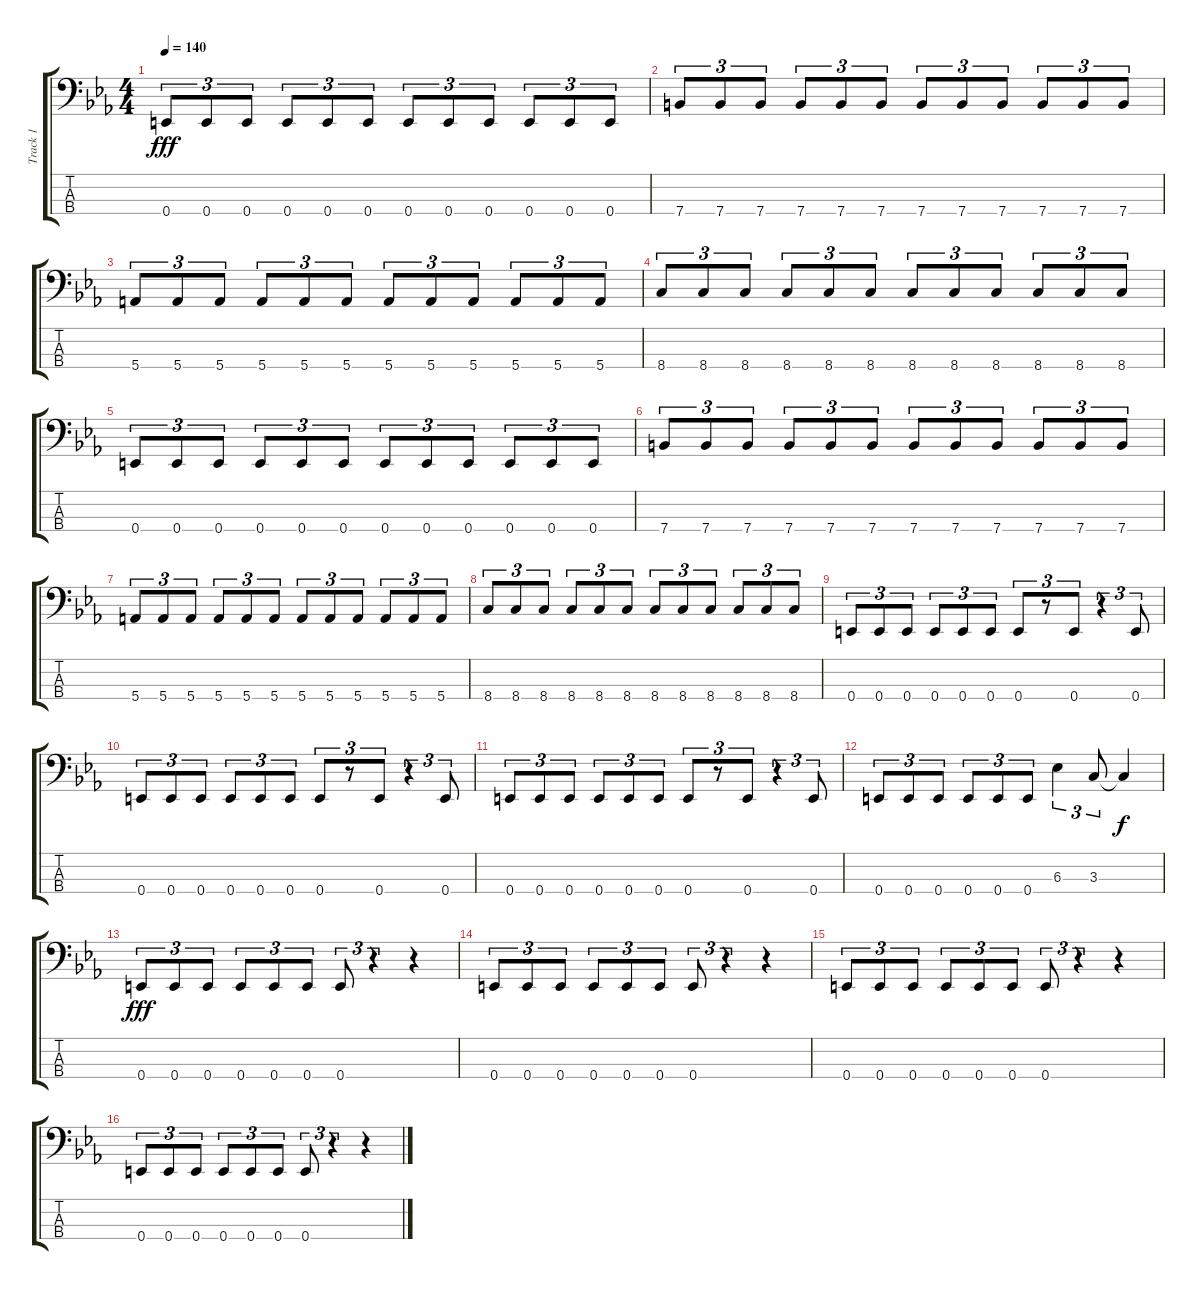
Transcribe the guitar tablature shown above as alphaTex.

\track ("Track 1" "Track 1") {instrument electricbassfinger}
\staff {score tabs}
\tuning (G2 D2 A1 E1) {hide}
\ts (4 4)
\tempo 140
\clef f4
\ks eb
0.4.8{tu (3 2) dy fff} 0.4.8{tu (3 2)} 0.4.8{tu (3 2)} 0.4.8{tu (3 2)} 0.4.8{tu (3 2)} 0.4.8{tu (3 2)} 0.4.8{tu (3 2)} 0.4.8{tu (3 2)} 0.4.8{tu (3 2)} 0.4.8{tu (3 2)} 0.4.8{tu (3 2)} 0.4.8{tu (3 2)} |
7.4.8{tu (3 2)} 7.4.8{tu (3 2)} 7.4.8{tu (3 2)} 7.4.8{tu (3 2)} 7.4.8{tu (3 2)} 7.4.8{tu (3 2)} 7.4.8{tu (3 2)} 7.4.8{tu (3 2)} 7.4.8{tu (3 2)} 7.4.8{tu (3 2)} 7.4.8{tu (3 2)} 7.4.8{tu (3 2)} |
5.4.8{tu (3 2)} 5.4.8{tu (3 2)} 5.4.8{tu (3 2)} 5.4.8{tu (3 2)} 5.4.8{tu (3 2)} 5.4.8{tu (3 2)} 5.4.8{tu (3 2)} 5.4.8{tu (3 2)} 5.4.8{tu (3 2)} 5.4.8{tu (3 2)} 5.4.8{tu (3 2)} 5.4.8{tu (3 2)} |
8.4.8{tu (3 2)} 8.4.8{tu (3 2)} 8.4.8{tu (3 2)} 8.4.8{tu (3 2)} 8.4.8{tu (3 2)} 8.4.8{tu (3 2)} 8.4.8{tu (3 2)} 8.4.8{tu (3 2)} 8.4.8{tu (3 2)} 8.4.8{tu (3 2)} 8.4.8{tu (3 2)} 8.4.8{tu (3 2)} |
0.4.8{tu (3 2)} 0.4.8{tu (3 2)} 0.4.8{tu (3 2)} 0.4.8{tu (3 2)} 0.4.8{tu (3 2)} 0.4.8{tu (3 2)} 0.4.8{tu (3 2)} 0.4.8{tu (3 2)} 0.4.8{tu (3 2)} 0.4.8{tu (3 2)} 0.4.8{tu (3 2)} 0.4.8{tu (3 2)} |
7.4.8{tu (3 2)} 7.4.8{tu (3 2)} 7.4.8{tu (3 2)} 7.4.8{tu (3 2)} 7.4.8{tu (3 2)} 7.4.8{tu (3 2)} 7.4.8{tu (3 2)} 7.4.8{tu (3 2)} 7.4.8{tu (3 2)} 7.4.8{tu (3 2)} 7.4.8{tu (3 2)} 7.4.8{tu (3 2)} |
5.4.8{tu (3 2)} 5.4.8{tu (3 2)} 5.4.8{tu (3 2)} 5.4.8{tu (3 2)} 5.4.8{tu (3 2)} 5.4.8{tu (3 2)} 5.4.8{tu (3 2)} 5.4.8{tu (3 2)} 5.4.8{tu (3 2)} 5.4.8{tu (3 2)} 5.4.8{tu (3 2)} 5.4.8{tu (3 2)} |
8.4.8{tu (3 2)} 8.4.8{tu (3 2)} 8.4.8{tu (3 2)} 8.4.8{tu (3 2)} 8.4.8{tu (3 2)} 8.4.8{tu (3 2)} 8.4.8{tu (3 2)} 8.4.8{tu (3 2)} 8.4.8{tu (3 2)} 8.4.8{tu (3 2)} 8.4.8{tu (3 2)} 8.4.8{tu (3 2)} |
0.4.8{tu (3 2)} 0.4.8{tu (3 2)} 0.4.8{tu (3 2)} 0.4.8{tu (3 2)} 0.4.8{tu (3 2)} 0.4.8{tu (3 2)} 0.4.8{tu (3 2)} r.8{tu (3 2)} 0.4.8{tu (3 2)} r.4{tu (3 2)} 0.4.8{tu (3 2)} |
0.4.8{tu (3 2)} 0.4.8{tu (3 2)} 0.4.8{tu (3 2)} 0.4.8{tu (3 2)} 0.4.8{tu (3 2)} 0.4.8{tu (3 2)} 0.4.8{tu (3 2)} r.8{tu (3 2)} 0.4.8{tu (3 2)} r.4{tu (3 2)} 0.4.8{tu (3 2)} |
0.4.8{tu (3 2)} 0.4.8{tu (3 2)} 0.4.8{tu (3 2)} 0.4.8{tu (3 2)} 0.4.8{tu (3 2)} 0.4.8{tu (3 2)} 0.4.8{tu (3 2)} r.8{tu (3 2)} 0.4.8{tu (3 2)} r.4{tu (3 2)} 0.4.8{tu (3 2)} |
0.4.8{tu (3 2)} 0.4.8{tu (3 2)} 0.4.8{tu (3 2)} 0.4.8{tu (3 2)} 0.4.8{tu (3 2)} 0.4.8{tu (3 2)} 6.3.4{tu (3 2)} 3.3.8{tu (3 2)} 3.3{t}.4{dy f} |
0.4.8{tu (3 2) dy fff} 0.4.8{tu (3 2)} 0.4.8{tu (3 2)} 0.4.8{tu (3 2)} 0.4.8{tu (3 2)} 0.4.8{tu (3 2)} 0.4.8{tu (3 2)} r.4{tu (3 2)} r.4 |
0.4.8{tu (3 2)} 0.4.8{tu (3 2)} 0.4.8{tu (3 2)} 0.4.8{tu (3 2)} 0.4.8{tu (3 2)} 0.4.8{tu (3 2)} 0.4.8{tu (3 2)} r.4{tu (3 2)} r.4 |
0.4.8{tu (3 2)} 0.4.8{tu (3 2)} 0.4.8{tu (3 2)} 0.4.8{tu (3 2)} 0.4.8{tu (3 2)} 0.4.8{tu (3 2)} 0.4.8{tu (3 2)} r.4{tu (3 2)} r.4 |
0.4.8{tu (3 2)} 0.4.8{tu (3 2)} 0.4.8{tu (3 2)} 0.4.8{tu (3 2)} 0.4.8{tu (3 2)} 0.4.8{tu (3 2)} 0.4.8{tu (3 2)} r.4{tu (3 2)} r.4
